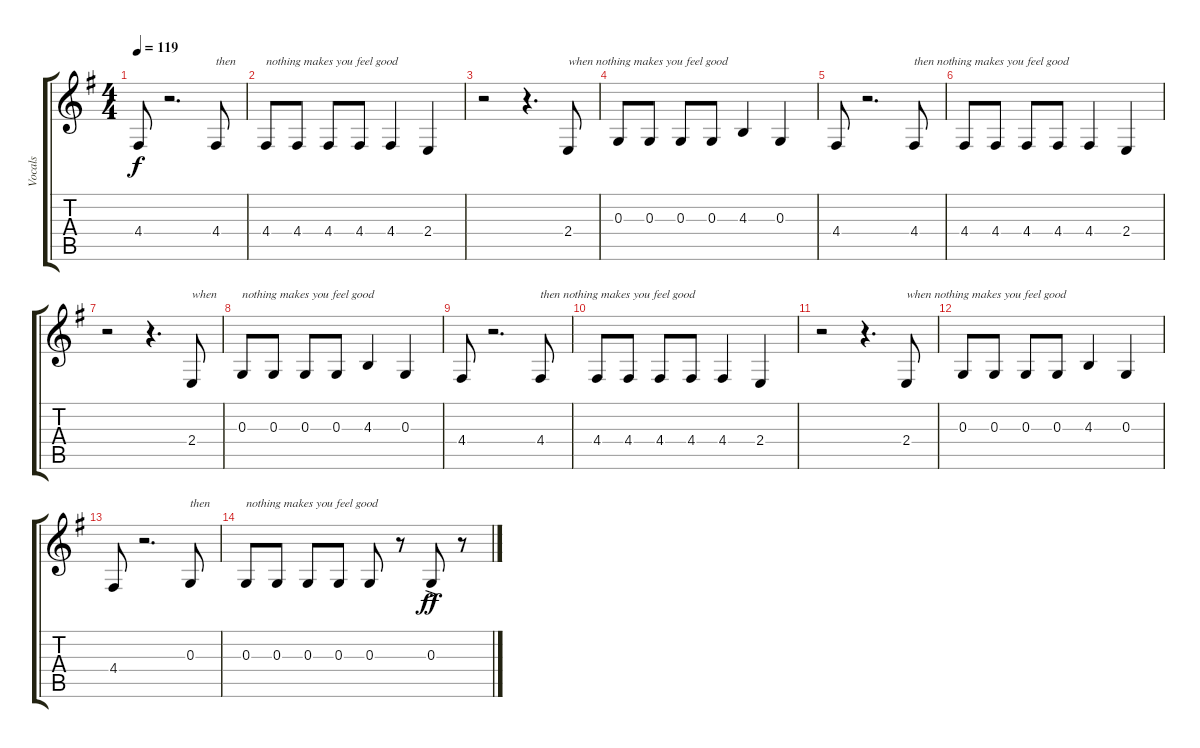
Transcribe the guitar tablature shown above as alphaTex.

\track ("Vocals" "Vocals") {instrument oboe}
\staff {score tabs}
\tuning (E4 B3 G3 D3 A2 E2) {hide}
\ts (4 4)
\tempo 119
\clef g2
\ks g
4.4.8{dy f} r.2{d} 4.4.8{txt "then"} |
4.4.8{txt "nothing makes you feel good"} 4.4.8 4.4.8 4.4.8 4.4.4 2.4.4 |
r.2 r.4{d} 2.4.8{txt "when nothing makes you feel good"} |
0.3.8 0.3.8 0.3.8 0.3.8 4.3.4 0.3.4 |
4.4.8 r.2{d} 4.4.8{txt "then nothing makes you feel good"} |
4.4.8 4.4.8 4.4.8 4.4.8 4.4.4 2.4.4 |
r.2 r.4{d} 2.4.8{txt "when"} |
0.3.8{txt "nothing makes you feel good"} 0.3.8 0.3.8 0.3.8 4.3.4 0.3.4 |
4.4.8 r.2{d} 4.4.8{txt "then nothing makes you feel good"} |
4.4.8 4.4.8 4.4.8 4.4.8 4.4.4 2.4.4 |
r.2 r.4{d} 2.4.8{txt "when nothing makes you feel good"} |
0.3.8 0.3.8 0.3.8 0.3.8 4.3.4 0.3.4 |
4.4.8 r.2{d} 0.3.8{txt "then"} |
0.3.8{txt "nothing makes you feel good"} 0.3.8 0.3.8 0.3.8 0.3.8 r.8 0.3{ac}.8{dy ff} r.8
